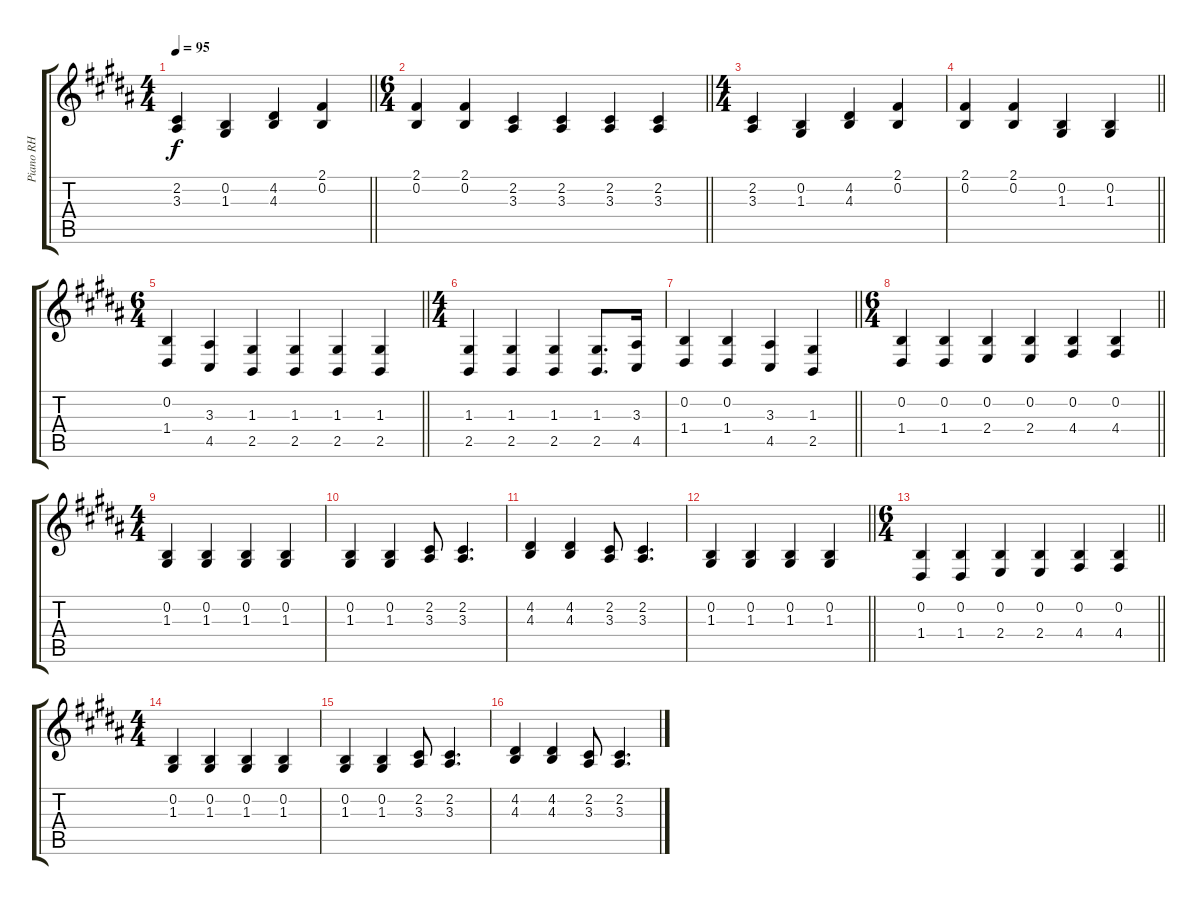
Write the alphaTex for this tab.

\track ("Piano RH" "Piano RH") {instrument acousticgrandpiano}
\staff {score tabs}
\tuning (E4 B3 G3 D3 A2 E2) {hide}
\ts (4 4)
\tempo 95
\clef g2
\barLineRight lightlight
\ks b
(2.2 3.3).4{dy f} (0.2 1.3).4 (4.2 4.3).4 (2.1 0.2).4 |
\ts (6 4)
\barLineRight lightlight
(2.1 0.2).4 (2.1 0.2).4 (2.2 3.3).4 (2.2 3.3).4 (2.2 3.3).4 (2.2 3.3).4 |
\ts (4 4)
(2.2 3.3).4 (0.2 1.3).4 (4.2 4.3).4 (2.1 0.2).4 |
\barLineRight lightlight
(2.1 0.2).4 (2.1 0.2).4 (0.2 1.3).4 (0.2 1.3).4 |
\ts (6 4)
\barLineRight lightlight
(0.2 1.4).4 (3.3 4.5).4 (1.3 2.5).4 (1.3 2.5).4 (1.3 2.5).4 (1.3 2.5).4 |
\ts (4 4)
(1.3 2.5).4 (1.3 2.5).4 (1.3 2.5).4 (1.3 2.5).8{d} (3.3 4.5).16 |
\barLineRight lightlight
(0.2 1.4).4 (0.2 1.4).4 (3.3 4.5).4 (1.3 2.5).4 |
\ts (6 4)
\barLineRight lightlight
(0.2 1.4).4 (0.2 1.4).4 (0.2 2.4).4 (0.2 2.4).4 (0.2 4.4).4 (0.2 4.4).4 |
\ts (4 4)
(0.2 1.3).4 (0.2 1.3).4 (0.2 1.3).4 (0.2 1.3).4 |
(0.2 1.3).4 (0.2 1.3).4 (2.2 3.3).8 (2.2 3.3).4{d} |
(4.2 4.3).4 (4.2 4.3).4 (2.2 3.3).8 (2.2 3.3).4{d} |
\barLineRight lightlight
(0.2 1.3).4 (0.2 1.3).4 (0.2 1.3).4 (0.2 1.3).4 |
\ts (6 4)
\barLineRight lightlight
(0.2 1.4).4 (0.2 1.4).4 (0.2 2.4).4 (0.2 2.4).4 (0.2 4.4).4 (0.2 4.4).4 |
\ts (4 4)
(0.2 1.3).4 (0.2 1.3).4 (0.2 1.3).4 (0.2 1.3).4 |
(0.2 1.3).4 (0.2 1.3).4 (2.2 3.3).8 (2.2 3.3).4{d} |
(4.2 4.3).4 (4.2 4.3).4 (2.2 3.3).8 (2.2 3.3).4{d}
